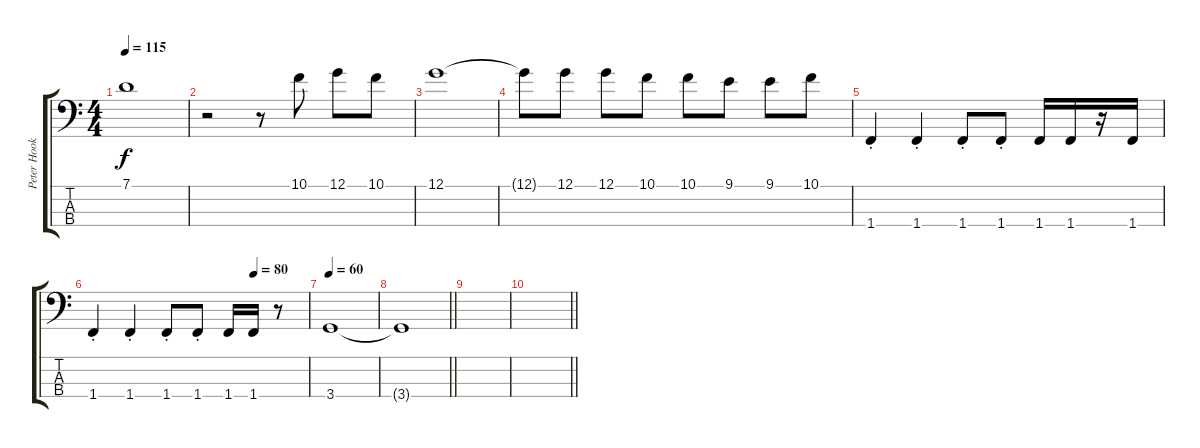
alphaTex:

\track ("Peter Hook - Bass" "Peter Hook") {instrument electricbasspick}
\staff {score tabs}
\tuning (G2 D2 A1 E1) {hide}
\ts (4 4)
\tempo 115
\clef f4
\ks c
7.1.1{dy f} |
r.2 r.8 10.1.8 12.1.8 10.1.8 |
12.1.1 |
12.1{t}.8 12.1.8 12.1.8 10.1.8 10.1.8 9.1.8 9.1.8 10.1.8 |
1.4{st}.4{volume 13} 1.4{st}.4 1.4{st}.8 1.4{st}.8 1.4.16 1.4.16 r.16 1.4.16 |
\tempo (80 0.75)
1.4{st}.4 1.4{st}.4 1.4{st}.8 1.4{st}.8 1.4.16 1.4.16 r.8 |
\tempo 60
3.4.1 |
\barLineRight lightlight
3.4{t}.1 |
|
\barLineRight lightlight
